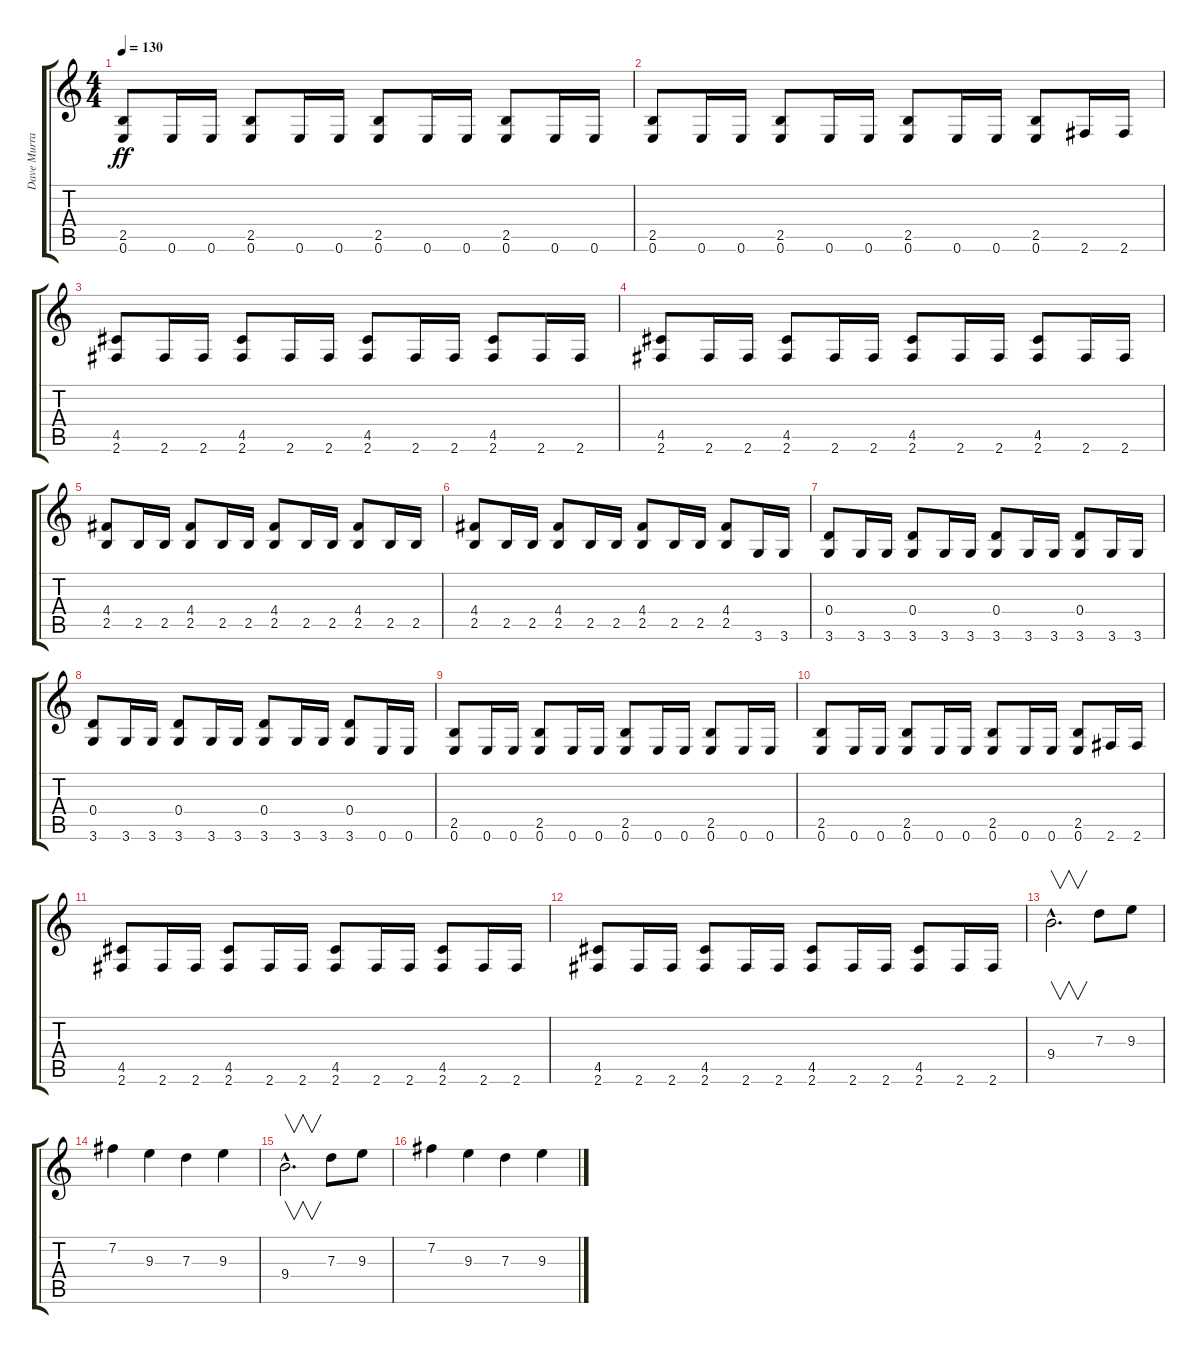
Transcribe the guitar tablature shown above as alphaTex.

\track ("Dave Murray" "Dave Murra") {instrument overdrivenguitar}
\staff {score tabs}
\tuning (E4 B3 G3 D3 A2 E2) {hide}
\ts (4 4)
\tempo 130
\clef g2
\ks c
(2.5 0.6).8{dy ff} 0.6.16 0.6.16 (2.5 0.6).8 0.6.16 0.6.16 (2.5 0.6).8 0.6.16 0.6.16 (2.5 0.6).8 0.6.16 0.6.16 |
(2.5 0.6).8 0.6.16 0.6.16 (2.5 0.6).8 0.6.16 0.6.16 (2.5 0.6).8 0.6.16 0.6.16 (2.5 0.6).8 2.6.16 2.6.16 |
(4.5 2.6).8 2.6.16 2.6.16 (4.5 2.6).8 2.6.16 2.6.16 (4.5 2.6).8 2.6.16 2.6.16 (4.5 2.6).8 2.6.16 2.6.16 |
(4.5 2.6).8 2.6.16 2.6.16 (4.5 2.6).8 2.6.16 2.6.16 (4.5 2.6).8 2.6.16 2.6.16 (4.5 2.6).8 2.6.16 2.6.16 |
(4.4 2.5).8 2.5.16 2.5.16 (4.4 2.5).8 2.5.16 2.5.16 (4.4 2.5).8 2.5.16 2.5.16 (4.4 2.5).8 2.5.16 2.5.16 |
(4.4 2.5).8 2.5.16 2.5.16 (4.4 2.5).8 2.5.16 2.5.16 (4.4 2.5).8 2.5.16 2.5.16 (4.4 2.5).8 3.6.16 3.6.16 |
(0.4 3.6).8 3.6.16 3.6.16 (0.4 3.6).8 3.6.16 3.6.16 (0.4 3.6).8 3.6.16 3.6.16 (0.4 3.6).8 3.6.16 3.6.16 |
(0.4 3.6).8 3.6.16 3.6.16 (0.4 3.6).8 3.6.16 3.6.16 (0.4 3.6).8 3.6.16 3.6.16 (0.4 3.6).8 0.6.16 0.6.16 |
(2.5 0.6).8 0.6.16 0.6.16 (2.5 0.6).8 0.6.16 0.6.16 (2.5 0.6).8 0.6.16 0.6.16 (2.5 0.6).8 0.6.16 0.6.16 |
(2.5 0.6).8 0.6.16 0.6.16 (2.5 0.6).8 0.6.16 0.6.16 (2.5 0.6).8 0.6.16 0.6.16 (2.5 0.6).8 2.6.16 2.6.16 |
(4.5 2.6).8 2.6.16 2.6.16 (4.5 2.6).8 2.6.16 2.6.16 (4.5 2.6).8 2.6.16 2.6.16 (4.5 2.6).8 2.6.16 2.6.16 |
(4.5 2.6).8 2.6.16 2.6.16 (4.5 2.6).8 2.6.16 2.6.16 (4.5 2.6).8 2.6.16 2.6.16 (4.5 2.6).8 2.6.16 2.6.16 |
9.4{hac}.2{v d} 7.3.8 9.3.8 |
7.2.4 9.3.4 7.3.4 9.3.4 |
9.4{hac}.2{v d} 7.3.8 9.3.8 |
7.2.4 9.3.4 7.3.4 9.3.4
